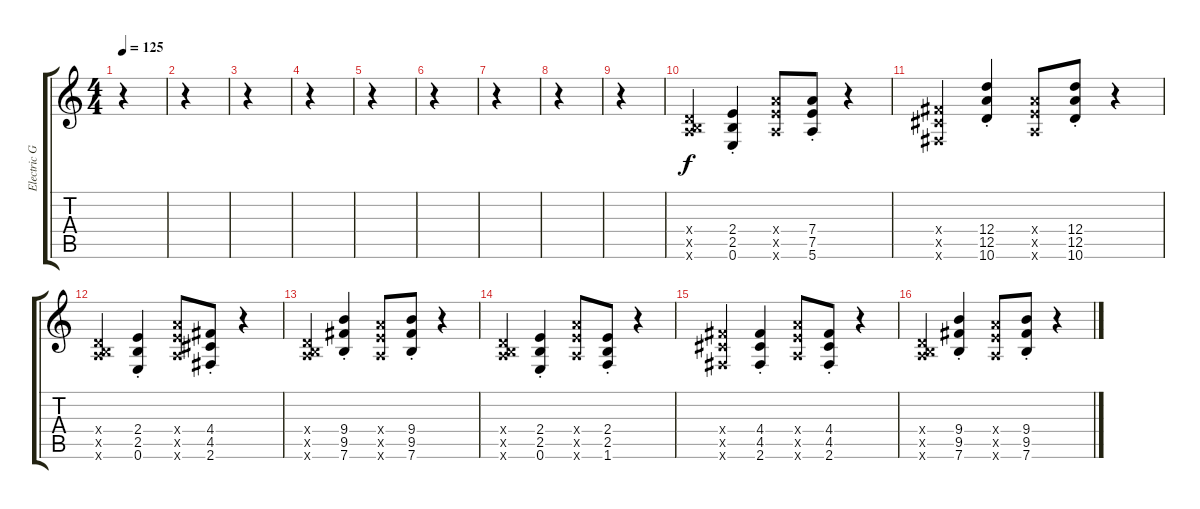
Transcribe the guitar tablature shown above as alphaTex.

\track ("Electric Guitar" "Electric G") {instrument electricguitarjazz}
\staff {score tabs}
\tuning (E4 B3 G3 D3 A2 E2) {hide}
\ts (4 4)
\tempo 125
\clef g2
\ks c
r.4{dy f instrument electricguitarjazz} |
r.4 |
r.4 |
r.4 |
r.4 |
r.4 |
r.4 |
r.4 |
r.4 |
(0.4{x} 0.5{x} 7.6{x}).4{volume 9 balance 12 instrument distortionguitar} (2.4{st} 2.5{st} 0.6{st}).4 (7.4{x} 7.5{x} 5.6{x}).8 (7.4{st} 7.5{st} 5.6{st}).8 r.4 |
(4.4{x} 4.5{x} 2.6{x}).4{instrument distortionguitar} (12.4{st} 12.5{st} 10.6{st}).4 (7.4{x} 7.5{x} 5.6{x}).8 (12.4{st} 12.5{st} 10.6{st}).8 r.4 |
(0.4{x} 0.5{x} 7.6{x}).4{volume 9 balance 12 instrument distortionguitar} (2.4{st} 2.5{st} 0.6{st}).4 (7.4{x} 7.5{x} 5.6{x}).8 (4.4{st} 4.5{st} 2.6{st}).8 r.4 |
(0.4{x} 0.5{x} 7.6{x}).4{volume 9 balance 12 instrument distortionguitar} (9.4{st} 9.5{st} 7.6{st}).4 (7.4{x} 7.5{x} 5.6{x}).8 (9.4{st} 9.5{st} 7.6{st}).8 r.4 |
(0.4{x} 0.5{x} 7.6{x}).4{volume 9 balance 12 instrument distortionguitar} (2.4{st} 2.5{st} 0.6{st}).4 (7.4{x} 7.5{x} 5.6{x}).8 (2.4{st} 2.5{st} 1.6{st}).8 r.4 |
(4.4{x} 4.5{x} 2.6{x}).4{instrument distortionguitar} (4.4{st} 4.5{st} 2.6{st}).4 (7.4{x} 7.5{x} 5.6{x}).8 (4.4{st} 4.5{st} 2.6{st}).8 r.4 |
(0.4{x} 0.5{x} 7.6{x}).4{volume 9 balance 12 instrument distortionguitar} (9.4{st} 9.5{st} 7.6{st}).4 (7.4{x} 7.5{x} 5.6{x}).8 (9.4{st} 9.5{st} 7.6{st}).8 r.4
